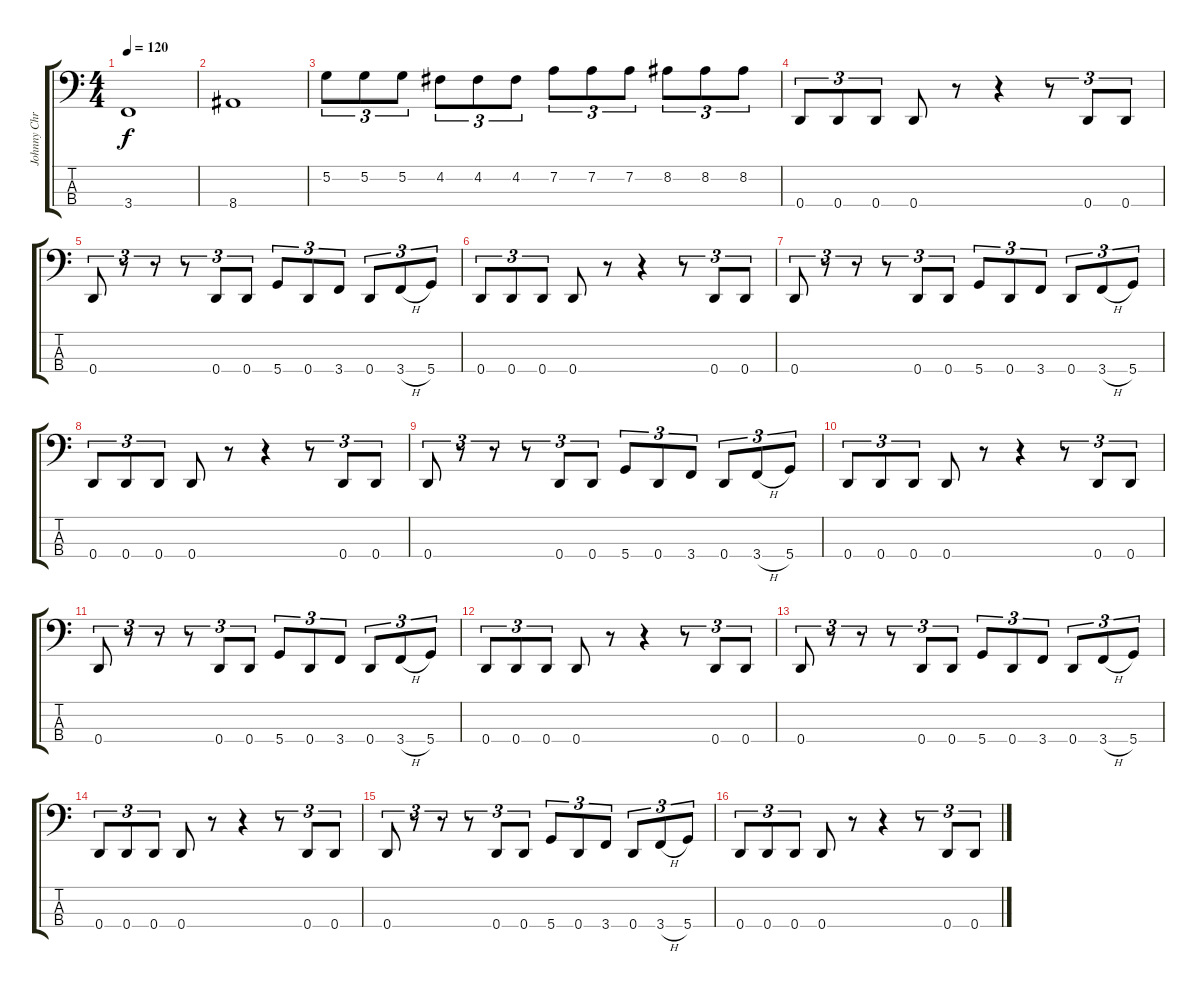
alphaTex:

\track ("Johnny Christ" "Johnny Chr") {instrument electricbasspick}
\staff {score tabs}
\tuning (G2 D2 A1 D1) {hide}
\ts (4 4)
\tempo 120
\clef f4
\ks c
3.4.1{dy f} |
8.4.1 |
5.2.8{tu (3 2)} 5.2.8{tu (3 2)} 5.2.8{tu (3 2)} 4.2.8{tu (3 2)} 4.2.8{tu (3 2)} 4.2.8{tu (3 2)} 7.2.8{tu (3 2)} 7.2.8{tu (3 2)} 7.2.8{tu (3 2)} 8.2.8{tu (3 2)} 8.2.8{tu (3 2)} 8.2.8{tu (3 2)} |
0.4.8{tu (3 2)} 0.4.8{tu (3 2)} 0.4.8{tu (3 2)} 0.4.8 r.8 r.4 r.8{tu (3 2)} 0.4.8{tu (3 2)} 0.4.8{tu (3 2)} |
0.4.8{tu (3 2)} r.8{tu (3 2)} r.8{tu (3 2)} r.8{tu (3 2)} 0.4.8{tu (3 2)} 0.4.8{tu (3 2)} 5.4.8{tu (3 2)} 0.4.8{tu (3 2)} 3.4.8{tu (3 2)} 0.4.8{tu (3 2)} 3.4{h}.8{tu (3 2)} 5.4.8{tu (3 2)} |
0.4.8{tu (3 2)} 0.4.8{tu (3 2)} 0.4.8{tu (3 2)} 0.4.8 r.8 r.4 r.8{tu (3 2)} 0.4.8{tu (3 2)} 0.4.8{tu (3 2)} |
0.4.8{tu (3 2)} r.8{tu (3 2)} r.8{tu (3 2)} r.8{tu (3 2)} 0.4.8{tu (3 2)} 0.4.8{tu (3 2)} 5.4.8{tu (3 2)} 0.4.8{tu (3 2)} 3.4.8{tu (3 2)} 0.4.8{tu (3 2)} 3.4{h}.8{tu (3 2)} 5.4.8{tu (3 2)} |
0.4.8{tu (3 2)} 0.4.8{tu (3 2)} 0.4.8{tu (3 2)} 0.4.8 r.8 r.4 r.8{tu (3 2)} 0.4.8{tu (3 2)} 0.4.8{tu (3 2)} |
0.4.8{tu (3 2)} r.8{tu (3 2)} r.8{tu (3 2)} r.8{tu (3 2)} 0.4.8{tu (3 2)} 0.4.8{tu (3 2)} 5.4.8{tu (3 2)} 0.4.8{tu (3 2)} 3.4.8{tu (3 2)} 0.4.8{tu (3 2)} 3.4{h}.8{tu (3 2)} 5.4.8{tu (3 2)} |
0.4.8{tu (3 2)} 0.4.8{tu (3 2)} 0.4.8{tu (3 2)} 0.4.8 r.8 r.4 r.8{tu (3 2)} 0.4.8{tu (3 2)} 0.4.8{tu (3 2)} |
0.4.8{tu (3 2)} r.8{tu (3 2)} r.8{tu (3 2)} r.8{tu (3 2)} 0.4.8{tu (3 2)} 0.4.8{tu (3 2)} 5.4.8{tu (3 2)} 0.4.8{tu (3 2)} 3.4.8{tu (3 2)} 0.4.8{tu (3 2)} 3.4{h}.8{tu (3 2)} 5.4.8{tu (3 2)} |
0.4.8{tu (3 2)} 0.4.8{tu (3 2)} 0.4.8{tu (3 2)} 0.4.8 r.8 r.4 r.8{tu (3 2)} 0.4.8{tu (3 2)} 0.4.8{tu (3 2)} |
0.4.8{tu (3 2)} r.8{tu (3 2)} r.8{tu (3 2)} r.8{tu (3 2)} 0.4.8{tu (3 2)} 0.4.8{tu (3 2)} 5.4.8{tu (3 2)} 0.4.8{tu (3 2)} 3.4.8{tu (3 2)} 0.4.8{tu (3 2)} 3.4{h}.8{tu (3 2)} 5.4.8{tu (3 2)} |
0.4.8{tu (3 2)} 0.4.8{tu (3 2)} 0.4.8{tu (3 2)} 0.4.8 r.8 r.4 r.8{tu (3 2)} 0.4.8{tu (3 2)} 0.4.8{tu (3 2)} |
0.4.8{tu (3 2)} r.8{tu (3 2)} r.8{tu (3 2)} r.8{tu (3 2)} 0.4.8{tu (3 2)} 0.4.8{tu (3 2)} 5.4.8{tu (3 2)} 0.4.8{tu (3 2)} 3.4.8{tu (3 2)} 0.4.8{tu (3 2)} 3.4{h}.8{tu (3 2)} 5.4.8{tu (3 2)} |
0.4.8{tu (3 2)} 0.4.8{tu (3 2)} 0.4.8{tu (3 2)} 0.4.8 r.8 r.4 r.8{tu (3 2)} 0.4.8{tu (3 2)} 0.4.8{tu (3 2)}
